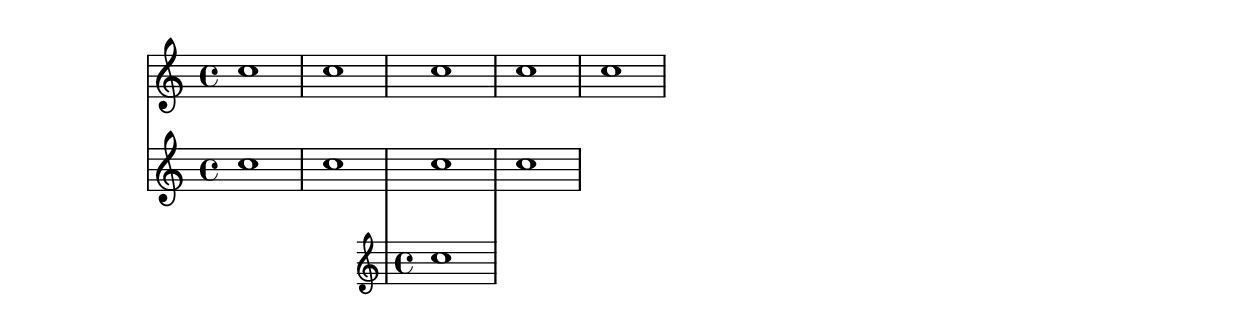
%{
(Message vers:9)
To: Adrian Mariano <adrian@cam.cornell.edu>
cc: gnu-music-discuss@gnu.org
Subject: Re: Switching from one staff to two staffs 
Reply-To: janneke@gnu.org
In-reply-to: Your message of "Tue, 19 Jan 1999 12:27:10 EST."
             <199901191727.MAA29757@avalanche.cam.cornell.edu> 
Date: Wed, 20 Jan 1999 09:39:22 +0100
From: Jan Nieuwenhuizen <jan@beavis-nt>

On Tuesday, 19 January 1999, Adrian Mariano writes:

> I want to typeset something which starts out with just one staff and then
> harmony comes in and there are two staffs.  I can't figure out how to do
> this.  I get an extra blank staff during the second section (using
> Lily 1.1.15):

There used to be an example called 'multi.ly'...
Try this (we'll include it in pl23/24):

extra-staff.ly:
%}

\score {
	<
		\context Staff=i \notes\relative c''{ c1 c c c c }
		\context StaffGroup=ii \notes\relative c''{ 
			\context Staff=ii
			c1 c
			< \context Staff=ii { c1 } \context Staff=iii { c1 } >
			c
		}
	>
  	\paper {
		linewidth = -1.;
		\translator{
			\ScoreContext

		}
	}
}


\version "1.1.66"; 
